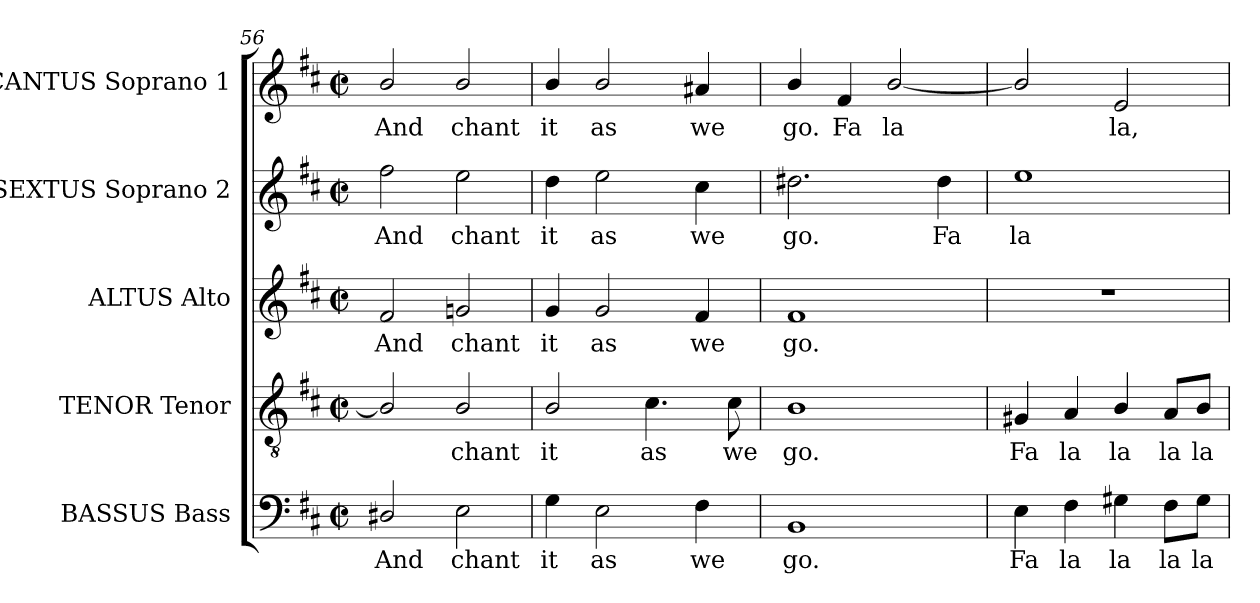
**kern	**text	**kern	**text	**kern	**text	**kern	**text	**kern	**text
*part5	*part5	*part4	*part4	*part3	*part3	*part2	*part2	*part1	*part1
*staff5	*staff5	*staff4	*staff4	*staff3	*staff3	*staff2	*staff2	*staff1	*staff1
*I"BASSUS Bass	*	*I"TENOR Tenor	*	*I"ALTUS Alto	*	*I"SEXTUS Soprano 2	*	*I"CANTUS Soprano 1	*
*I'B	*	*I'T	*	*I'A	*	*I'S2	*	*I'S1	*
*clefF4	*	*clefGv2	*	*clefG2	*	*clefG2	*	*clefG2	*
*	*	*ITrd7c12	*	*	*	*	*	*	*
*k[f#c#]	*	*k[f#c#]	*	*k[f#c#]	*	*k[f#c#]	*	*k[f#c#]	*
*D:	*	*D:	*	*D:	*	*D:	*	*D:	*
*M2/2	*	*M2/2	*	*M2/2	*	*M2/2	*	*M2/2	*
*met(c|)	*	*met(c|)	*	*met(c|)	*	*met(c|)	*	*met(c|)	*
=56	=56	=56	=56	=56	=56	=56	=56	=56	=56
!	!LO:LY:b:color=#000000	!	!	!	!	!	!	!	!
!	!	!	!	!	!LO:LY:b:color=#000000	!	!	!	!
!	!	!	!	!	!	!	!LO:LY:b:color=#000000	!	!
!	!	!	!	!	!	!	!	!	!LO:LY:b:color=#000000
2D#Xi/	And	2BBi/]	.	2f#i/	And	2ff#i\	And	2bi/	And
!	!LO:LY:b:color=#000000	!	!	!	!	!	!	!	!
!	!	!	!LO:LY:b:color=#000000	!	!	!	!	!	!
!	!	!	!	!	!LO:LY:b:color=#000000	!	!	!	!
!	!	!	!	!	!	!	!LO:LY:b:color=#000000	!	!
!	!	!	!	!	!	!	!	!	!LO:LY:b:color=#000000
2Ei\	chant	2BBi/	chant	2gni/	chant	2eei\	chant	2bi/	chant
=57	=57	=57	=57	=57	=57	=57	=57	=57	=57
!	!LO:LY:b:color=#000000	!	!	!	!	!	!	!	!
!	!	!	!LO:LY:b:color=#000000	!	!	!	!	!	!
!	!	!	!	!	!LO:LY:b:color=#000000	!	!	!	!
!	!	!	!	!	!	!	!LO:LY:b:color=#000000	!	!
!	!	!	!	!	!	!	!	!	!LO:LY:b:color=#000000
4Gi\	it	2BBi/	it	4gi/	it	4ddi\	it	4bi/	it
!	!LO:LY:b:color=#000000	!	!	!	!	!	!	!	!
!	!	!	!	!	!LO:LY:b:color=#000000	!	!	!	!
!	!	!	!	!	!	!	!LO:LY:b:color=#000000	!	!
!	!	!	!	!	!	!	!	!	!LO:LY:b:color=#000000
2Ei\	as	.	.	2gi/	as	2eei\	as	2bi/	as
!	!	!	!LO:LY:b:color=#000000	!	!	!	!	!	!
.	.	4.C#i\	as	.	.	.	.	.	.
!	!LO:LY:b:color=#000000	!	!	!	!	!	!	!	!
!	!	!	!	!	!LO:LY:b:color=#000000	!	!	!	!
!	!	!	!	!	!	!	!LO:LY:b:color=#000000	!	!
!	!	!	!	!	!	!	!	!	!LO:LY:b:color=#000000
4F#i\	we	.	.	4f#i/	we	4cc#i\	we	4a#Xi/	we
!	!	!	!LO:LY:b:color=#000000	!	!	!	!	!	!
.	.	8C#i\	we	.	.	.	.	.	.
=58	=58	=58	=58	=58	=58	=58	=58	=58	=58
!	!LO:LY:b:color=#000000	!	!	!	!	!	!	!	!
!	!	!	!LO:LY:b:color=#000000	!	!	!	!	!	!
!	!	!	!	!	!LO:LY:b:color=#000000	!	!	!	!
!	!	!	!	!	!	!	!LO:LY:b:color=#000000	!	!
!	!	!	!	!	!	!	!	!	!LO:LY:b:color=#000000
1BBi	go.	1BBi	go.	1f#i	go.	2.dd#Xi\	go.	4bi/	go.
!	!	!	!	!	!	!	!	!	!LO:LY:b:color=#000000
.	.	.	.	.	.	.	.	4f#i/	Fa
!	!	!	!	!	!	!	!	!	!LO:LY:b:color=#000000
.	.	.	.	.	.	.	.	[2bi/	la
!	!	!	!	!	!	!	!LO:LY:b:color=#000000	!	!
.	.	.	.	.	.	4dd#i\	Fa	.	.
=59	=59	=59	=59	=59	=59	=59	=59	=59	=59
!	!LO:LY:b:color=#000000	!	!	!	!	!	!	!	!
!	!	!	!LO:LY:b:color=#000000	!	!	!	!	!	!
!	!	!	!	!	!	!	!LO:LY:b:color=#000000	!	!
4Ei\	Fa	4GG#Xi/	Fa	1r	.	1eei	la	2bi/]	.
!	!LO:LY:b:color=#000000	!	!	!	!	!	!	!	!
!	!	!	!LO:LY:b:color=#000000	!	!	!	!	!	!
4F#i\	la	4AAi/	la	.	.	.	.	.	.
!	!LO:LY:b:color=#000000	!	!	!	!	!	!	!	!
!	!	!	!LO:LY:b:color=#000000	!	!	!	!	!	!
!	!	!	!	!	!	!	!	!	!LO:LY:b:color=#000000
4G#Xi\	la	4BBi/	la	.	.	.	.	2ei/	la,
!	!LO:LY:b:color=#000000	!	!	!	!	!	!	!	!
!	!	!	!LO:LY:b:color=#000000	!	!	!	!	!	!
8F#i\L	la	8AAi/L	la	.	.	.	.	.	.
!	!LO:LY:b:color=#000000	!	!	!	!	!	!	!	!
!	!	!	!LO:LY:b:color=#000000	!	!	!	!	!	!
8G#i\J	la	8BBi/J	la	.	.	.	.	.	.
=	=	=	=	=	=	=	=	=	=
*-	*-	*-	*-	*-	*-	*-	*-	*-	*-
